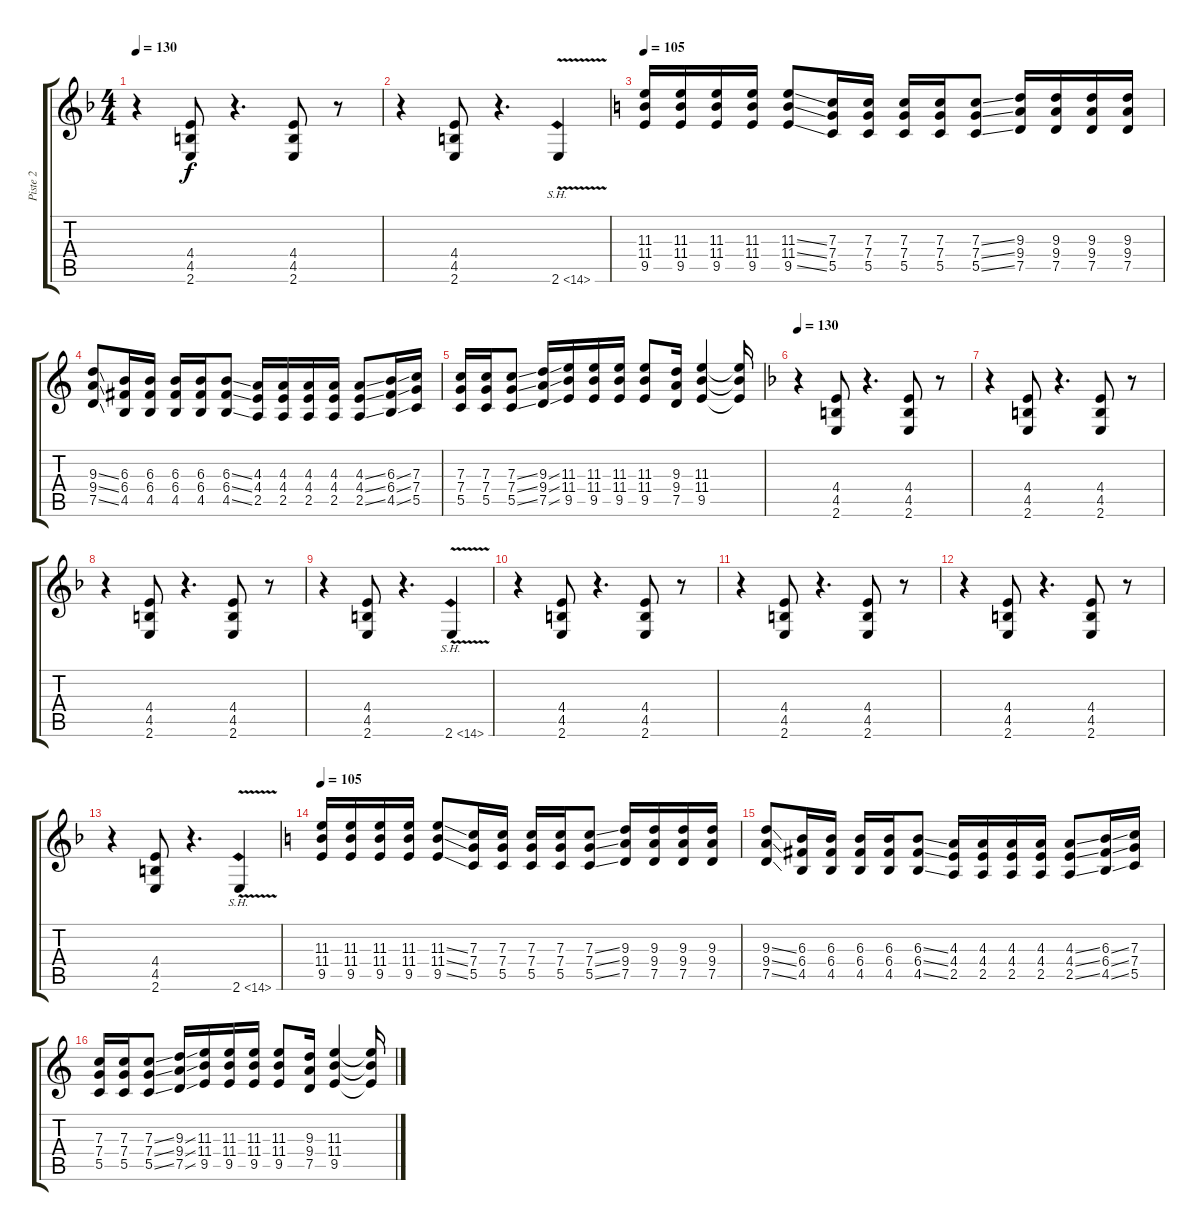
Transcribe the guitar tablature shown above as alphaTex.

\track ("Piste 2" "Piste 2") {instrument distortionguitar}
\staff {score tabs}
\tuning (D4 A3 F3 C3 G2 D2) {hide}
\ts (4 4)
\tempo 130
\clef g2
\ks dminor
r.4{dy f} (4.4 4.5 2.6).8 r.4{d} (4.4 4.5 2.6).8 r.8 |
r.4 (4.4 4.5 2.6).8 r.4{d} 2.6{sh 12 v}.4 |
\tempo 105
\ks c
(11.3 11.4 9.5).16 (11.3 11.4 9.5).16 (11.3 11.4 9.5).16 (11.3 11.4 9.5).16 (11.3{ss} 11.4{ss} 9.5{ss}).8 (7.3 7.4 5.5).16 (7.3 7.4 5.5).16 (7.3 7.4 5.5).16 (7.3 7.4 5.5).16 (7.3{ss} 7.4{ss} 5.5{ss}).8 (9.3 9.4 7.5).16 (9.3 9.4 7.5).16 (9.3 9.4 7.5).16 (9.3 9.4 7.5).16 |
(9.3{ss} 9.4{ss} 7.5{ss}).8 (6.3 6.4 4.5).16 (6.3 6.4 4.5).16 (6.3 6.4 4.5).16 (6.3 6.4 4.5).16 (6.3{ss} 6.4{ss} 4.5{ss}).8 (4.3 4.4 2.5).16 (4.3 4.4 2.5).16 (4.3 4.4 2.5).16 (4.3 4.4 2.5).16 (4.3{ss} 4.4{ss} 2.5{ss}).8 (6.3{ss} 6.4{ss} 4.5{ss}).16 (7.3 7.4 5.5).16 |
(7.3 7.4 5.5).16 (7.3 7.4 5.5).16 (7.3{ss} 7.4{ss} 5.5{ss}).8 (9.3{ss} 9.4{ss} 7.5{ss}).16 (11.3 11.4 9.5).16 (11.3 11.4 9.5).16 (11.3 11.4 9.5).16 (11.3 11.4 9.5).8 (9.3 9.4 7.5).16 (11.3 11.4 9.5).4 (11.3{t} 11.4{t} 9.5{t}).16 |
\tempo 130
\ks dminor
r.4 (4.4 4.5 2.6).8 r.4{d} (4.4 4.5 2.6).8 r.8 |
r.4 (4.4 4.5 2.6).8 r.4{d} (4.4 4.5 2.6).8 r.8 |
r.4 (4.4 4.5 2.6).8 r.4{d} (4.4 4.5 2.6).8 r.8 |
r.4 (4.4 4.5 2.6).8 r.4{d} 2.6{sh 12 v}.4 |
r.4 (4.4 4.5 2.6).8 r.4{d} (4.4 4.5 2.6).8 r.8 |
r.4 (4.4 4.5 2.6).8 r.4{d} (4.4 4.5 2.6).8 r.8 |
r.4 (4.4 4.5 2.6).8 r.4{d} (4.4 4.5 2.6).8 r.8 |
r.4 (4.4 4.5 2.6).8 r.4{d} 2.6{sh 12 v}.4 |
\tempo 105
\ks c
(11.3 11.4 9.5).16 (11.3 11.4 9.5).16 (11.3 11.4 9.5).16 (11.3 11.4 9.5).16 (11.3{ss} 11.4{ss} 9.5{ss}).8 (7.3 7.4 5.5).16 (7.3 7.4 5.5).16 (7.3 7.4 5.5).16 (7.3 7.4 5.5).16 (7.3{ss} 7.4{ss} 5.5{ss}).8 (9.3 9.4 7.5).16 (9.3 9.4 7.5).16 (9.3 9.4 7.5).16 (9.3 9.4 7.5).16 |
(9.3{ss} 9.4{ss} 7.5{ss}).8 (6.3 6.4 4.5).16 (6.3 6.4 4.5).16 (6.3 6.4 4.5).16 (6.3 6.4 4.5).16 (6.3{ss} 6.4{ss} 4.5{ss}).8 (4.3 4.4 2.5).16 (4.3 4.4 2.5).16 (4.3 4.4 2.5).16 (4.3 4.4 2.5).16 (4.3{ss} 4.4{ss} 2.5{ss}).8 (6.3{ss} 6.4{ss} 4.5{ss}).16 (7.3 7.4 5.5).16 |
(7.3 7.4 5.5).16 (7.3 7.4 5.5).16 (7.3{ss} 7.4{ss} 5.5{ss}).8 (9.3{ss} 9.4{ss} 7.5{ss}).16 (11.3 11.4 9.5).16 (11.3 11.4 9.5).16 (11.3 11.4 9.5).16 (11.3 11.4 9.5).8 (9.3 9.4 7.5).16 (11.3 11.4 9.5).4 (11.3{t} 11.4{t} 9.5{t}).16
